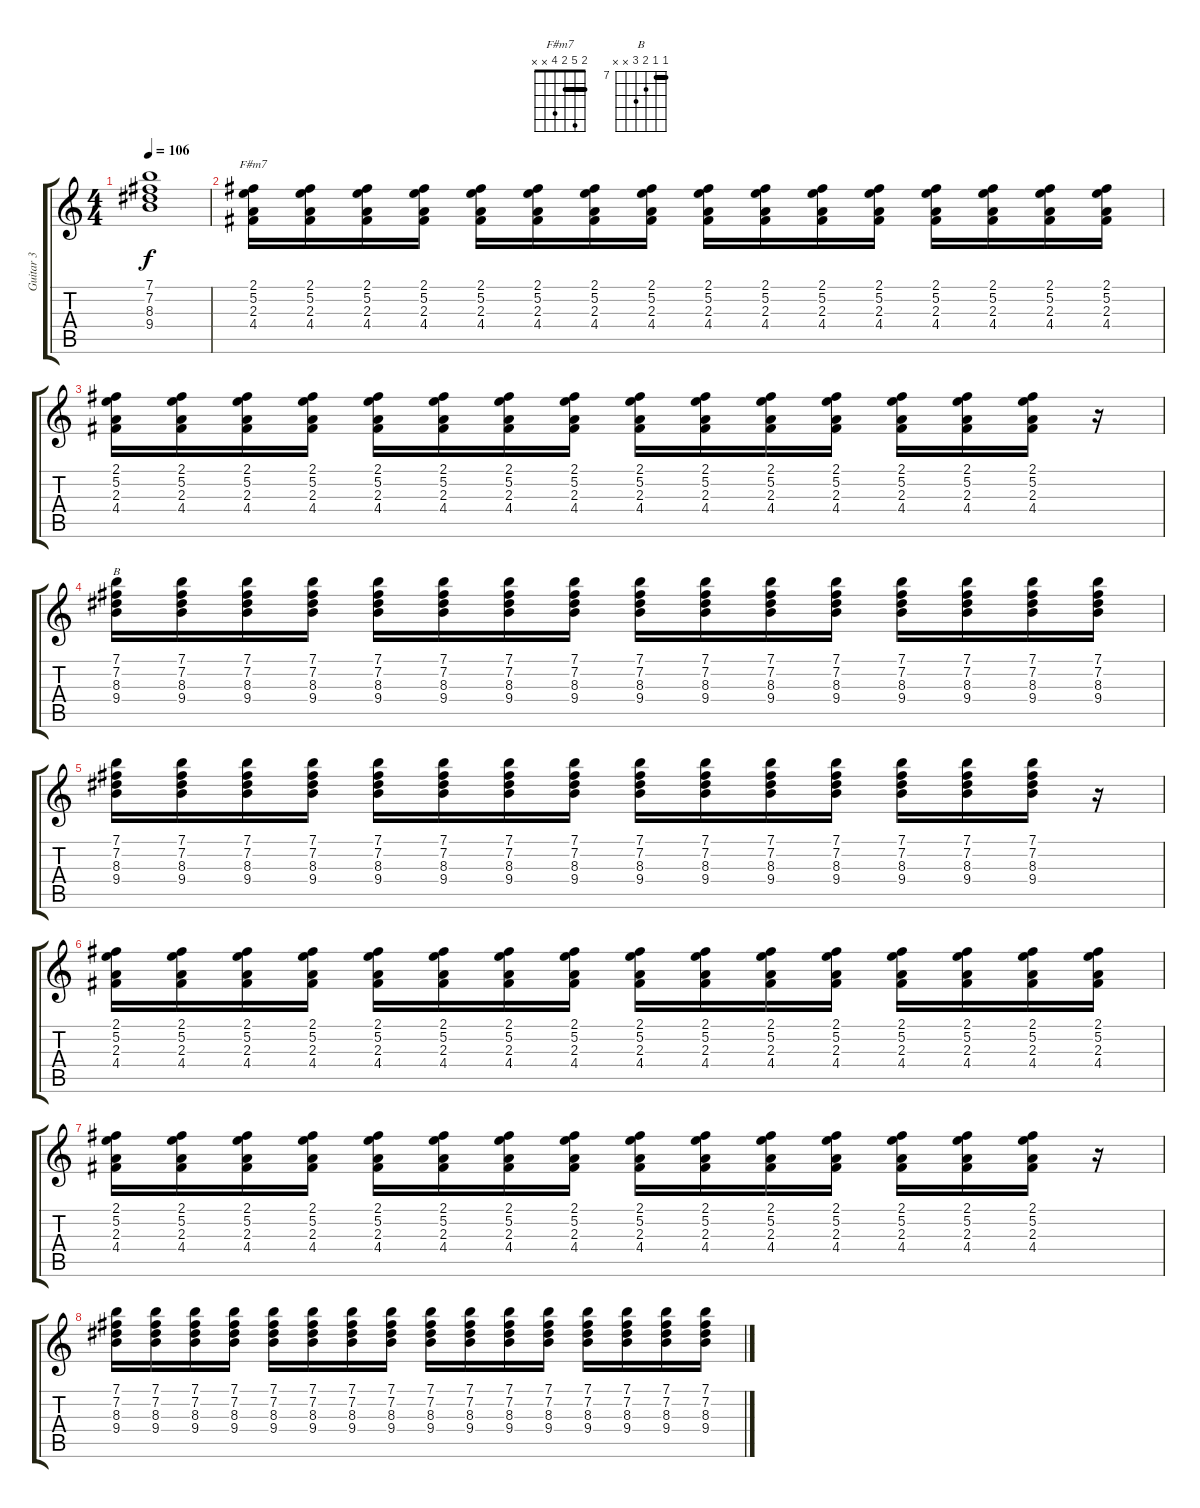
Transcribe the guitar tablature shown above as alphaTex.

\track ("Guitar 3" "Guitar 3") {instrument distortionguitar}
\staff {score tabs}
\tuning (E4 B3 G3 D3 A2 E2) {hide}
\chord ("F#m7" 2 5 2 4 x x) {barre 2}
\chord ("B" 7 7 8 9 x x) {firstfret 7 barre 7}
\ts (4 4)
\tempo 106
\clef g2
\ks c
(7.1{t} 7.2{t} 8.3{t} 9.4{t}).1{dy f} |
(2.1 5.2 2.3 4.4).16{ch "F#m7"} (2.1 5.2 2.3 4.4).16 (2.1 5.2 2.3 4.4).16 (2.1 5.2 2.3 4.4).16 (2.1 5.2 2.3 4.4).16 (2.1 5.2 2.3 4.4).16 (2.1 5.2 2.3 4.4).16 (2.1 5.2 2.3 4.4).16 (2.1 5.2 2.3 4.4).16 (2.1 5.2 2.3 4.4).16 (2.1 5.2 2.3 4.4).16 (2.1 5.2 2.3 4.4).16 (2.1 5.2 2.3 4.4).16 (2.1 5.2 2.3 4.4).16 (2.1 5.2 2.3 4.4).16 (2.1 5.2 2.3 4.4).16 |
(2.1 5.2 2.3 4.4).16 (2.1 5.2 2.3 4.4).16 (2.1 5.2 2.3 4.4).16 (2.1 5.2 2.3 4.4).16 (2.1 5.2 2.3 4.4).16 (2.1 5.2 2.3 4.4).16 (2.1 5.2 2.3 4.4).16 (2.1 5.2 2.3 4.4).16 (2.1 5.2 2.3 4.4).16 (2.1 5.2 2.3 4.4).16 (2.1 5.2 2.3 4.4).16 (2.1 5.2 2.3 4.4).16 (2.1 5.2 2.3 4.4).16 (2.1 5.2 2.3 4.4).16 (2.1 5.2 2.3 4.4).16 r.16 |
(7.1 7.2 8.3 9.4).16{ch "B"} (7.1 7.2 8.3 9.4).16 (7.1 7.2 8.3 9.4).16 (7.1 7.2 8.3 9.4).16 (7.1 7.2 8.3 9.4).16 (7.1 7.2 8.3 9.4).16 (7.1 7.2 8.3 9.4).16 (7.1 7.2 8.3 9.4).16 (7.1 7.2 8.3 9.4).16 (7.1 7.2 8.3 9.4).16 (7.1 7.2 8.3 9.4).16 (7.1 7.2 8.3 9.4).16 (7.1 7.2 8.3 9.4).16 (7.1 7.2 8.3 9.4).16 (7.1 7.2 8.3 9.4).16 (7.1 7.2 8.3 9.4).16 |
(7.1 7.2 8.3 9.4).16 (7.1 7.2 8.3 9.4).16 (7.1 7.2 8.3 9.4).16 (7.1 7.2 8.3 9.4).16 (7.1 7.2 8.3 9.4).16 (7.1 7.2 8.3 9.4).16 (7.1 7.2 8.3 9.4).16 (7.1 7.2 8.3 9.4).16 (7.1 7.2 8.3 9.4).16 (7.1 7.2 8.3 9.4).16 (7.1 7.2 8.3 9.4).16 (7.1 7.2 8.3 9.4).16 (7.1 7.2 8.3 9.4).16 (7.1 7.2 8.3 9.4).16 (7.1 7.2 8.3 9.4).16 r.16 |
(2.1 5.2 2.3 4.4).16 (2.1 5.2 2.3 4.4).16 (2.1 5.2 2.3 4.4).16 (2.1 5.2 2.3 4.4).16 (2.1 5.2 2.3 4.4).16 (2.1 5.2 2.3 4.4).16 (2.1 5.2 2.3 4.4).16 (2.1 5.2 2.3 4.4).16 (2.1 5.2 2.3 4.4).16 (2.1 5.2 2.3 4.4).16 (2.1 5.2 2.3 4.4).16 (2.1 5.2 2.3 4.4).16 (2.1 5.2 2.3 4.4).16 (2.1 5.2 2.3 4.4).16 (2.1 5.2 2.3 4.4).16 (2.1 5.2 2.3 4.4).16 |
(2.1 5.2 2.3 4.4).16 (2.1 5.2 2.3 4.4).16 (2.1 5.2 2.3 4.4).16 (2.1 5.2 2.3 4.4).16 (2.1 5.2 2.3 4.4).16 (2.1 5.2 2.3 4.4).16 (2.1 5.2 2.3 4.4).16 (2.1 5.2 2.3 4.4).16 (2.1 5.2 2.3 4.4).16 (2.1 5.2 2.3 4.4).16 (2.1 5.2 2.3 4.4).16 (2.1 5.2 2.3 4.4).16 (2.1 5.2 2.3 4.4).16 (2.1 5.2 2.3 4.4).16 (2.1 5.2 2.3 4.4).16 r.16 |
(7.1 7.2 8.3 9.4).16 (7.1 7.2 8.3 9.4).16 (7.1 7.2 8.3 9.4).16 (7.1 7.2 8.3 9.4).16 (7.1 7.2 8.3 9.4).16 (7.1 7.2 8.3 9.4).16 (7.1 7.2 8.3 9.4).16 (7.1 7.2 8.3 9.4).16 (7.1 7.2 8.3 9.4).16 (7.1 7.2 8.3 9.4).16 (7.1 7.2 8.3 9.4).16 (7.1 7.2 8.3 9.4).16 (7.1 7.2 8.3 9.4).16 (7.1 7.2 8.3 9.4).16 (7.1 7.2 8.3 9.4).16 (7.1 7.2 8.3 9.4).16
